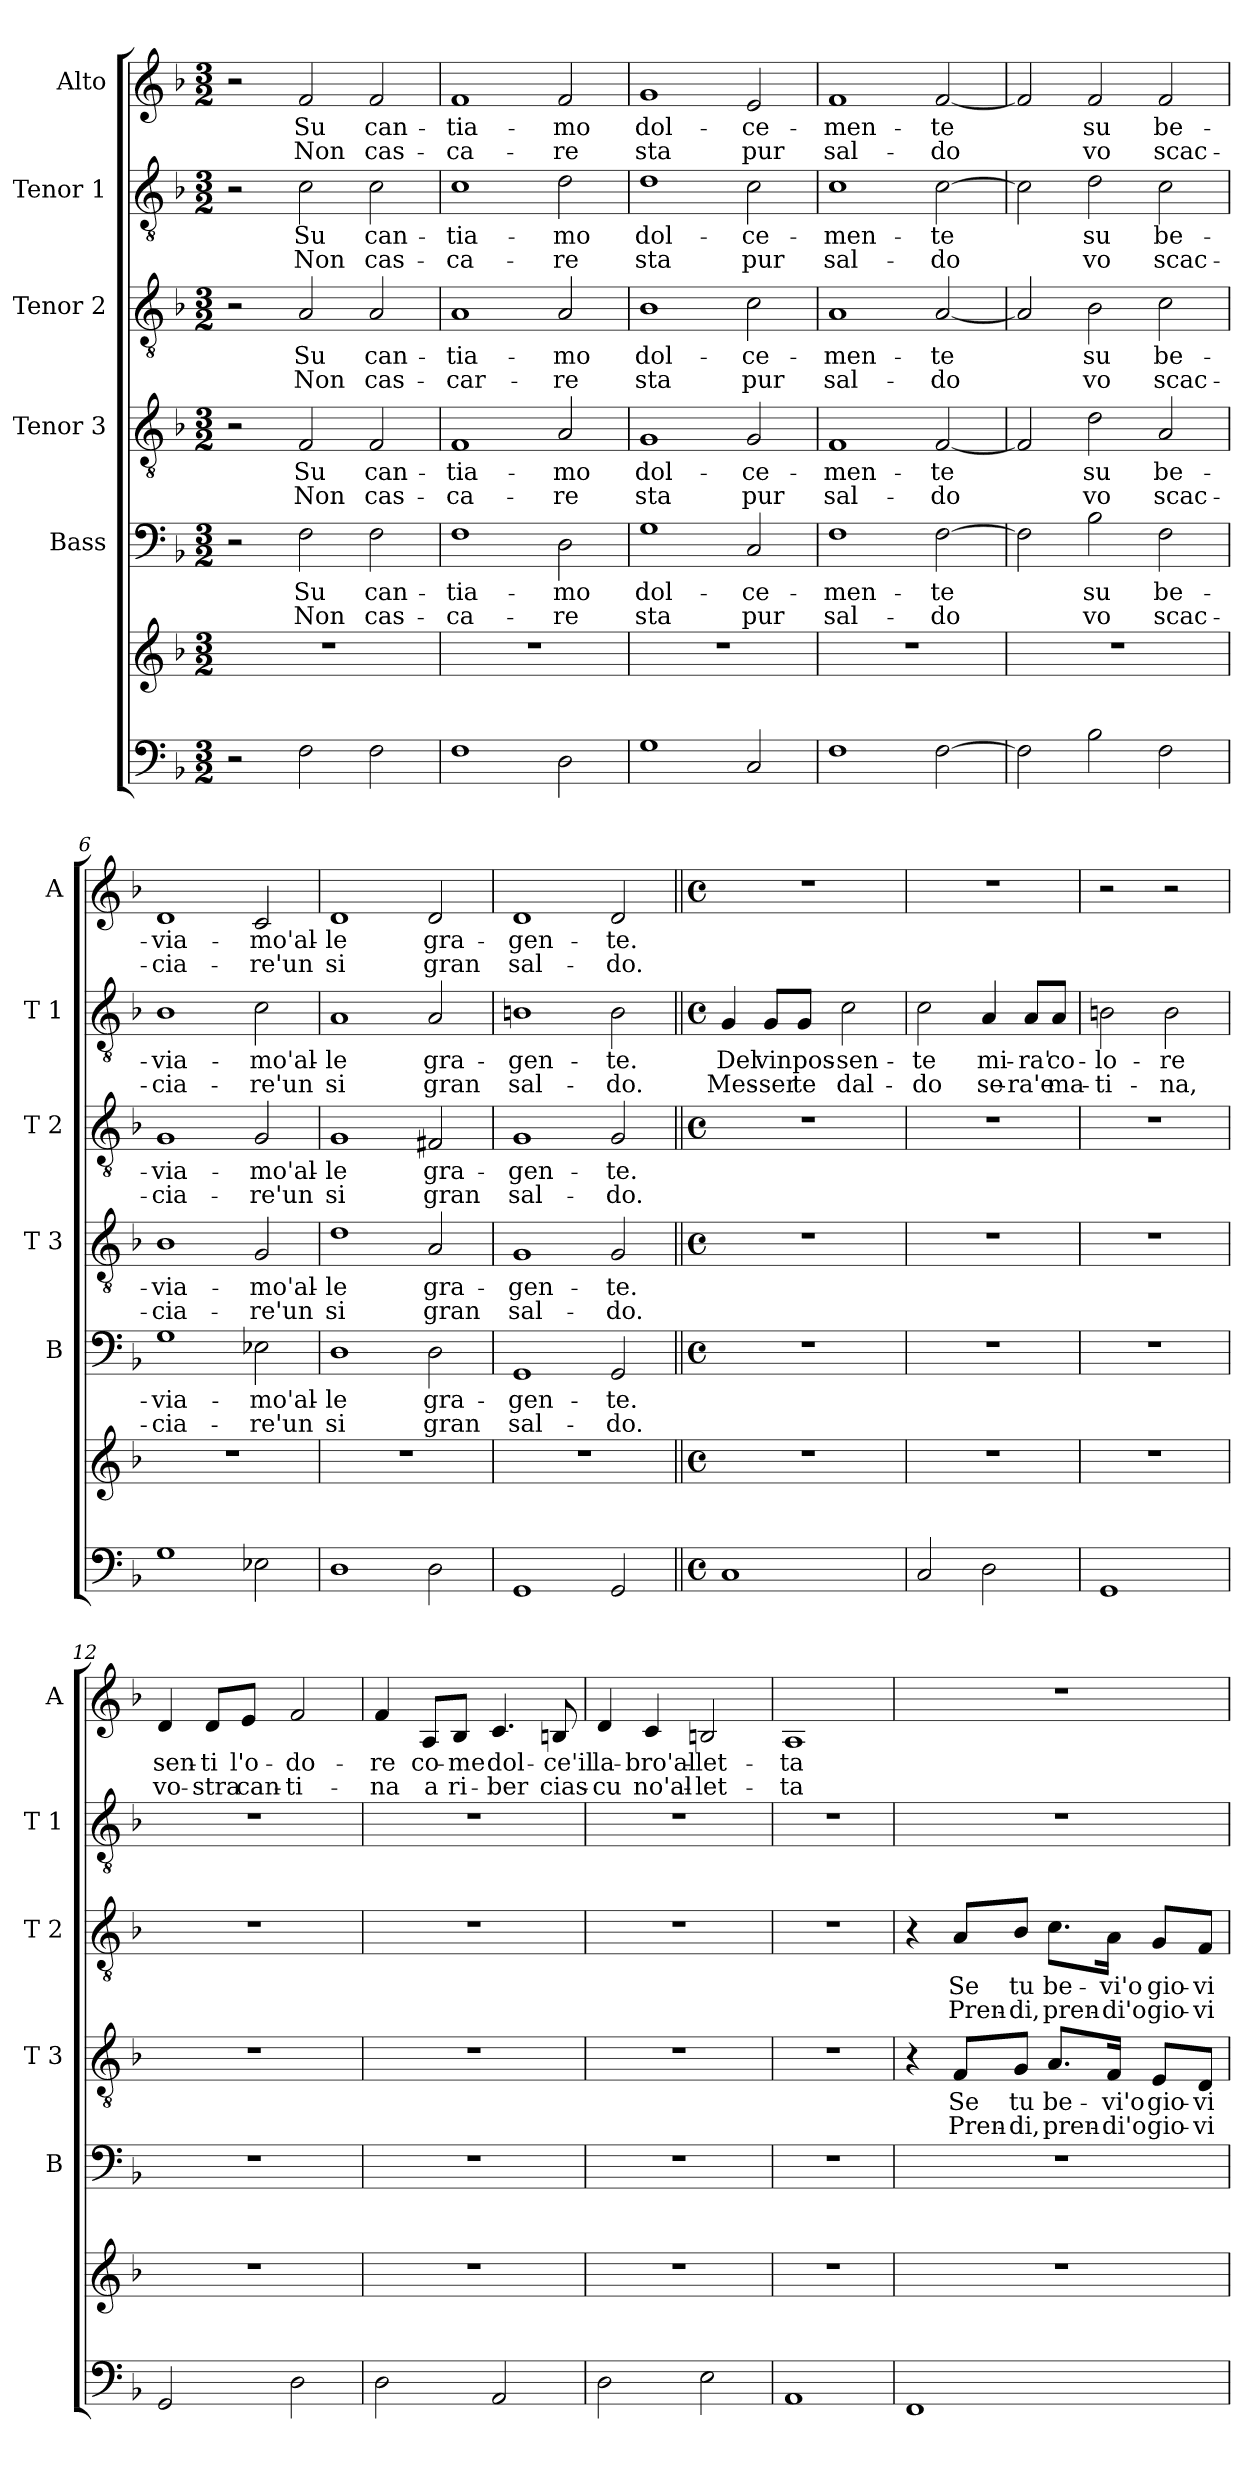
**kern	**kern	**kern	**text	**text	**kern	**text	**text	**kern	**text	**text	**kern	**text	**text	**kern	**text	**text
*part6	*part6	*part5	*part5	*part5	*part4	*part4	*part4	*part3	*part3	*part3	*part2	*part2	*part2	*part1	*part1	*part1
*staff7	*staff6	*staff5	*staff5	*staff5	*staff4	*staff4	*staff4	*staff3	*staff3	*staff3	*staff2	*staff2	*staff2	*staff1	*staff1	*staff1
*	*	*I"Bass	*	*	*I"Tenor 3	*	*	*I"Tenor 2	*	*	*I"Tenor 1	*	*	*I"Alto	*	*
*	*	*I'B	*	*	*I'T 3	*	*	*I'T 2	*	*	*I'T 1	*	*	*I'A	*	*
*clefF4	*clefG2	*clefF4	*	*	*clefGv2	*	*	*clefGv2	*	*	*clefGv2	*	*	*clefG2	*	*
*k[b-]	*k[b-]	*k[b-]	*	*	*k[b-]	*	*	*k[b-]	*	*	*k[b-]	*	*	*k[b-]	*	*
*F:	*F:	*F:	*	*	*F:	*	*	*F:	*	*	*F:	*	*	*F:	*	*
*M3/2	*M3/2	*M3/2	*	*	*M3/2	*	*	*M3/2	*	*	*M3/2	*	*	*M3/2	*	*
=1	=1	=1	=1	=1	=1	=1	=1	=1	=1	=1	=1	=1	=1	=1	=1	=1
2r	1.r	2r	1.	3.	2r	1.	3.	2r	1.	3.	2r	1.	3.	2r	1.-	3.
2F\	.	2F\	Su	Non	2F/	Su	Non	2A/	Su	Non	2c\	Su	Non	2f/	-Su	Non
2F\	.	2F\	can-	cas-	2F/	can-	cas-	2A/	can-	cas-	2c\	can-	cas-	2f/	can-	cas-
=2	=2	=2	=2	=2	=2	=2	=2	=2	=2	=2	=2	=2	=2	=2	=2	=2
1F	1.r	1F	-tia-	-ca-	1F	-tia-	-ca-	1A	-tia-	-car-	1c	-tia-	-ca-	1f	-tia-	-ca-
2D\	.	2D\	-mo	-re	2A/	-mo	-re	2A/	-mo	-re	2d\	-mo	-re	2f/	-mo	-re
=3	=3	=3	=3	=3	=3	=3	=3	=3	=3	=3	=3	=3	=3	=3	=3	=3
1G	1.r	1G	dol-	sta	1G	dol-	sta	1B-	dol-	sta	1d	dol-	sta	1g	dol-	sta
2C/	.	2C/	-ce-	pur	2G/	-ce-	pur	2c\	-ce-	pur	2c\	-ce-	pur	2e/	-ce-	pur
=4	=4	=4	=4	=4	=4	=4	=4	=4	=4	=4	=4	=4	=4	=4	=4	=4
1F	1.r	1F	-men-	sal-	1F	-men-	sal-	1A	-men-	sal-	1c	-men-	sal-	1f	-men-	sal-
[2F\	.	[2F\	-te	-do	[2F/	-te	-do	[2A/	-te	-do	[2c\	-te	-do	[2f/	-te	-do
=5	=5	=5	=5	=5	=5	=5	=5	=5	=5	=5	=5	=5	=5	=5	=5	=5
2F\]	1.r	2F\]	.	.	2F/]	.	.	2A/]	.	.	2c\]	.	.	2f/]	.	.
2B-\	.	2B-\	su	vo	2d\	su	vo	2B-\	su	vo	2d\	su	vo	2f/	su	vo
2F\	.	2F\	be-	scac-	2A/	be-	scac-	2c\	be-	scac-	2c\	be-	scac-	2f/	be-	scac-
=6	=6	=6	=6	=6	=6	=6	=6	=6	=6	=6	=6	=6	=6	=6	=6	=6
1G	1.r	1G	-via-	-cia-	1B-	-via-	-cia-	1G	-via-	-cia-	1B-	-via-	-cia-	1d	-via-	-cia-
2E-X\	.	2E-X\	-mo'al-	-re'un	2G/	-mo'al-	-re'un	2G/	-mo'al-	-re'un	2c\	-mo'al-	-re'un	2c/	-mo'al-	-re'un
=7	=7	=7	=7	=7	=7	=7	=7	=7	=7	=7	=7	=7	=7	=7	=7	=7
1D	1.r	1D	-le	si	1d	-le	si	1G	-le	si	1A	-le	si	1d	-le	si
2D\	.	2D\	gra-	gran	2A/	gra-	gran	2F#X/	gra-	gran	2A/	gra-	gran	2d/	gra-	gran
!!LO:LB:g=z
=8	=8	=8	=8	=8	=8	=8	=8	=8	=8	=8	=8	=8	=8	=8	=8	=8
1GG	1.r	1GG	-gen-	sal-	1G	-gen-	sal-	1G	-gen-	sal-	1Bn	-gen-	sal-	1d	-gen-	sal-
2GG/	.	2GG/	-te.	-do.	2G/	-te.	-do.	2G/	-te.	-do.	2B\	-te.	-do.	2d/	-te.	-do.
=9||	=9||	=9||	=9||	=9||	=9||	=9||	=9||	=9||	=9||	=9||	=9||	=9||	=9||	=9||	=9||	=9||
*M4/4	*M4/4	*M4/4	*	*	*M4/4	*	*	*M4/4	*	*	*M4/4	*	*	*M4/4	*	*
*met(c)	*met(c)	*met(c)	*	*	*met(c)	*	*	*met(c)	*	*	*met(c)	*	*	*met(c)	*	*
1C	1r	1r	.	.	1r	.	.	1r	.	.	4G/	Del	Mes-	1r	.	.
.	.	.	.	.	.	.	.	.	.	.	8G/L	vin	-ser	.	.	.
.	.	.	.	.	.	.	.	.	.	.	8G/J	pos-	te	.	.	.
.	.	.	.	.	.	.	.	.	.	.	2c\	-sen-	dal-	.	.	.
=10	=10	=10	=10	=10	=10	=10	=10	=10	=10	=10	=10	=10	=10	=10	=10	=10
2C/	1r	1r	.	.	1r	.	.	1r	.	.	2c\	-te	-do	1r	.	.
2D\	.	.	.	.	.	.	.	.	.	.	4A/	mi-	se-	.	.	.
.	.	.	.	.	.	.	.	.	.	.	8A/L	-ra'	-ra'e	.	.	.
.	.	.	.	.	.	.	.	.	.	.	8A/J	co-	ma-	.	.	.
=11	=11	=11	=11	=11	=11	=11	=11	=11	=11	=11	=11	=11	=11	=11	=11	=11
1GG	1r	1r	.	.	1r	.	.	1r	.	.	2Bn\	-lo-	-ti-	2r	.	.
.	.	.	.	.	.	.	.	.	.	.	2B\	-re	-na,	2r	.	.
=12	=12	=12	=12	=12	=12	=12	=12	=12	=12	=12	=12	=12	=12	=12	=12	=12
2GG/	1r	1r	.	.	1r	.	.	1r	.	.	1r	.	.	4d/	sen-	vo-
.	.	.	.	.	.	.	.	.	.	.	.	.	.	8d/L	-ti	-stra
.	.	.	.	.	.	.	.	.	.	.	.	.	.	8e/J	l'o-	can-
2D\	.	.	.	.	.	.	.	.	.	.	.	.	.	2f/	-do-	-ti-
=13	=13	=13	=13	=13	=13	=13	=13	=13	=13	=13	=13	=13	=13	=13	=13	=13
2D\	1r	1r	.	.	1r	.	.	1r	.	.	1r	.	.	4f/	-re	-na
.	.	.	.	.	.	.	.	.	.	.	.	.	.	8A/L	co-	a
.	.	.	.	.	.	.	.	.	.	.	.	.	.	8B-/J	-me	ri-
2AA/	.	.	.	.	.	.	.	.	.	.	.	.	.	4.c/	dol-	-ber
.	.	.	.	.	.	.	.	.	.	.	.	.	.	8Bn/	-ce'il	cias-
!!LO:PB:g=z
=14	=14	=14	=14	=14	=14	=14	=14	=14	=14	=14	=14	=14	=14	=14	=14	=14
2D\	1r	1r	.	.	1r	.	.	1r	.	.	1r	.	.	4d/	la-	-cu
.	.	.	.	.	.	.	.	.	.	.	.	.	.	4c/	-bro'al-	no'al-
2E\	.	.	.	.	.	.	.	.	.	.	.	.	.	2Bn/	-let-	-let-
=15	=15	=15	=15	=15	=15	=15	=15	=15	=15	=15	=15	=15	=15	=15	=15	=15
1AA	1r	1r	.	.	1r	.	.	1r	.	.	1r	.	.	1A	-ta	-ta
=16	=16	=16	=16	=16	=16	=16	=16	=16	=16	=16	=16	=16	=16	=16	=16	=16
1FF	1r	1r	.	.	4r	.	.	4r	.	.	1r	.	.	1r	.	.
.	.	.	.	.	8F/L	Se	Pren-	8A/L	Se	Pren-	.	.	.	.	.	.
.	.	.	.	.	8G/J	tu	-di,	8B-/J	tu	-di,	.	.	.	.	.	.
.	.	.	.	.	8.A/L	be-	pren-	8.c\L	be-	pren-	.	.	.	.	.	.
.	.	.	.	.	16F/Jk	-vi'o	-di'o	16A\Jk	-vi'o	-di'o	.	.	.	.	.	.
.	.	.	.	.	8E/L	gio-	gio-	8G/L	gio-	gio-	.	.	.	.	.	.
.	.	.	.	.	8D/J	-vi-	-vi-	8F/J	-vi-	-vi-	.	.	.	.	.	.
=	=	=	=	=	=	=	=	=	=	=	=	=	=	=	=	=
*-	*-	*-	*-	*-	*-	*-	*-	*-	*-	*-	*-	*-	*-	*-	*-	*-
